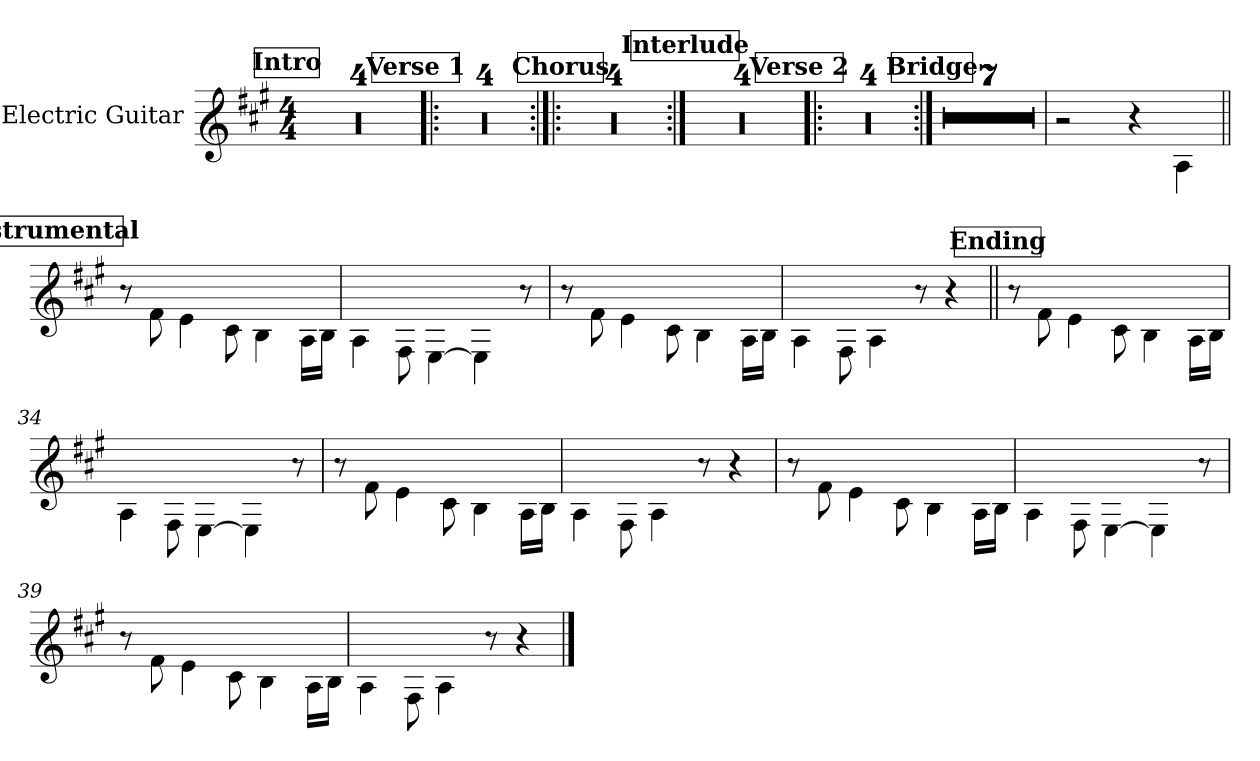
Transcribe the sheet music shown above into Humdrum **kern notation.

**kern
*part1
*staff1
*I"Electric Guitar
*I'El. Guit.
*stria6
*
*k[f#c#g#]
*M4/4
*MM106
!!LO:REH:place=s1:a:B:fs=14:t=Intro
=1
1r
=2
1r
=3
1r
=4
1r
!!LO:REH:place=s1:a:B:fs=14:t=Verse 1
=5!|:
1r
=6
1r
=7
1r
=8
1r
!!LO:REH:place=s1:a:B:fs=14:t=Chorus
=9:|!|:
1r
=10
1r
=11
1r
!!LO:LB:g=z
=12
1r
!!LO:REH:place=s1:a:B:fs=14:t=Interlude
=13:|!
1r
=14
1r
=15
1r
=16
1r
!!LO:REH:place=s1:a:B:fs=14:t=Verse 2
=17!|:
1r
=18
1r
=19
1r
=20
1r
!!LO:REH:place=s1:a:B:fs=14:t=Bridge
=21:|!
1r
=22
1r
=23
1r
!!LO:LB:g=z
=24
1r
=25
1r
=26
1r
=27
1r
=28
2r
4r
4A\
!!LO:REH:place=s1:a:B:fs=14:t=Instrumental
=29||
8r
8f#\
4e\
8c#\
4B\
16A\LL
16B\JJ
=30
4A\
8F#\
[4E\
4E\]
8r
!!LO:LB:g=z
=31
8r
8f#\
4e\
8c#\
4B\
16A\LL
16B\JJ
=32
4A\
8F#\
4A\
8r
4r
!!LO:REH:place=s1:a:B:fs=14:t=Ending
=33||
8r
8f#\
4e\
8c#\
4B\
16A\LL
16B\JJ
=34
4A\
8F#\
[4E\
4E\]
8r
=35
8r
8f#\
4e\
8c#\
4B\
16A\LL
16B\JJ
!!LO:LB:g=z
=36
4A\
8F#\
4A\
8r
4r
=37
8r
8f#\
4e\
8c#\
4B\
16A\LL
16B\JJ
=38
4A\
8F#\
[4E\
4E\]
8r
=39
8r
8f#\
4e\
8c#\
4B\
16A\LL
16B\JJ
=40
4A\
8F#\
4A\
8r
4r
==
*-
